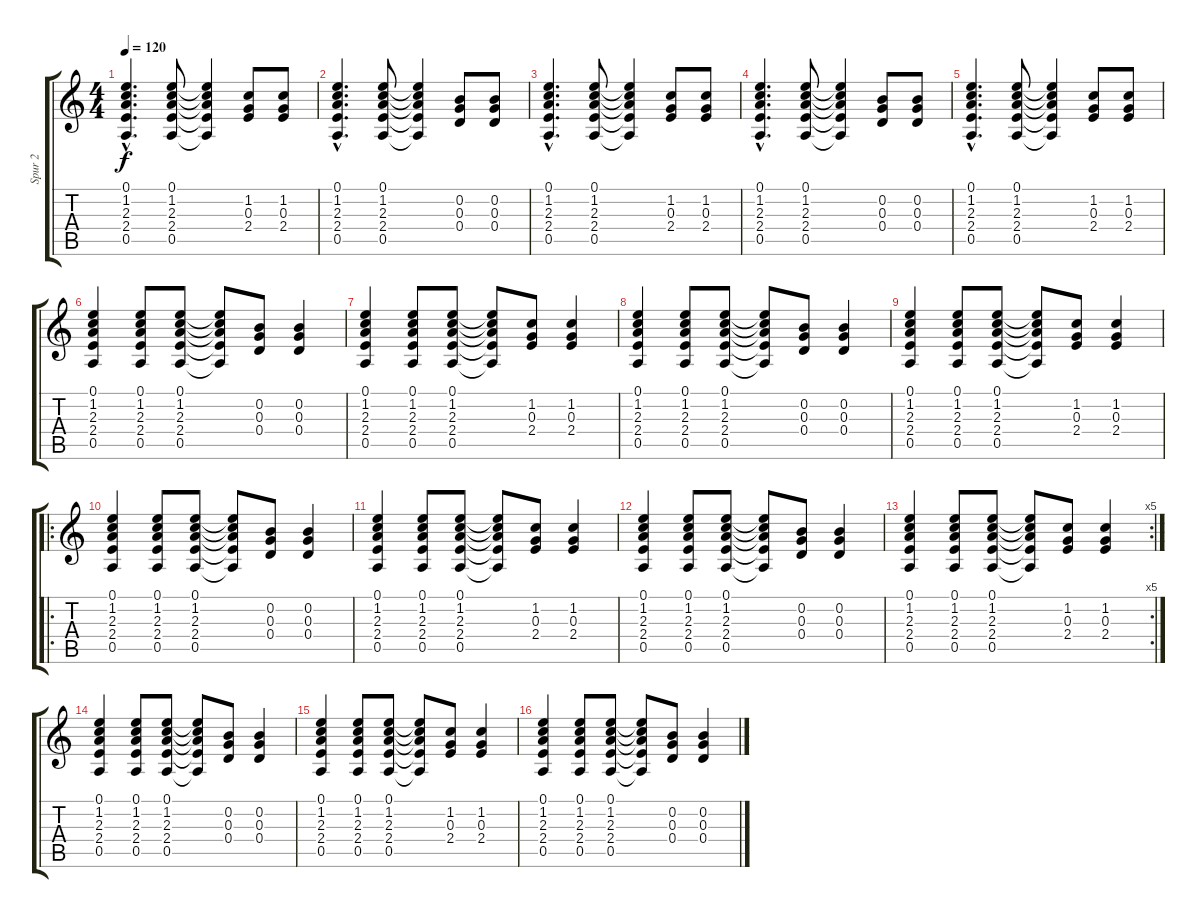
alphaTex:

\track ("Spur 2" "Spur 2") {instrument acousticguitarsteel}
\staff {score tabs}
\tuning (E4 B3 G3 D3 A2 E2) {hide}
\ts (4 4)
\tempo 120
\clef g2
\ks c
(0.1{hac} 1.2{hac} 2.3{hac} 2.4{hac} 0.5{hac}).4{d dy f} (0.1 1.2 2.3 2.4 0.5).8 (0.1{t} 1.2{t} 2.3{t} 2.4{t} 0.5{t}).4 (1.2 0.3 2.4).8 (1.2 0.3 2.4).8 |
(0.1{hac} 1.2{hac} 2.3{hac} 2.4{hac} 0.5{hac}).4{d} (0.1 1.2 2.3 2.4 0.5).8 (0.1{t} 1.2{t} 2.3{t} 2.4{t} 0.5{t}).4 (0.2 0.3 0.4).8 (0.2 0.3 0.4).8 |
(0.1{hac} 1.2{hac} 2.3{hac} 2.4{hac} 0.5{hac}).4{d} (0.1 1.2 2.3 2.4 0.5).8 (0.1{t} 1.2{t} 2.3{t} 2.4{t} 0.5{t}).4 (1.2 0.3 2.4).8 (1.2 0.3 2.4).8 |
(0.1{hac} 1.2{hac} 2.3{hac} 2.4{hac} 0.5{hac}).4{d} (0.1 1.2 2.3 2.4 0.5).8 (0.1{t} 1.2{t} 2.3{t} 2.4{t} 0.5{t}).4 (0.2 0.3 0.4).8 (0.2 0.3 0.4).8 |
(0.1{hac} 1.2{hac} 2.3{hac} 2.4{hac} 0.5{hac}).4{d} (0.1 1.2 2.3 2.4 0.5).8 (0.1{t} 1.2{t} 2.3{t} 2.4{t} 0.5{t}).4 (1.2 0.3 2.4).8 (1.2 0.3 2.4).8 |
(0.1 1.2 2.3 2.4 0.5).4 (0.1 1.2 2.3 2.4 0.5).8 (0.1 1.2 2.3 2.4 0.5).8 (0.1{t} 1.2{t} 2.3{t} 2.4{t} 0.5{t}).8 (0.2 0.3 0.4).8 (0.2 0.3 0.4).4 |
(0.1 1.2 2.3 2.4 0.5).4 (0.1 1.2 2.3 2.4 0.5).8 (0.1 1.2 2.3 2.4 0.5).8 (0.1{t} 1.2{t} 2.3{t} 2.4{t} 0.5{t}).8 (1.2 0.3 2.4).8 (1.2 0.3 2.4).4 |
(0.1 1.2 2.3 2.4 0.5).4 (0.1 1.2 2.3 2.4 0.5).8 (0.1 1.2 2.3 2.4 0.5).8 (0.1{t} 1.2{t} 2.3{t} 2.4{t} 0.5{t}).8 (0.2 0.3 0.4).8 (0.2 0.3 0.4).4 |
(0.1 1.2 2.3 2.4 0.5).4 (0.1 1.2 2.3 2.4 0.5).8 (0.1 1.2 2.3 2.4 0.5).8 (0.1{t} 1.2{t} 2.3{t} 2.4{t} 0.5{t}).8 (1.2 0.3 2.4).8 (1.2 0.3 2.4).4 |
\ro
(0.1 1.2 2.3 2.4 0.5).4 (0.1 1.2 2.3 2.4 0.5).8 (0.1 1.2 2.3 2.4 0.5).8 (0.1{t} 1.2{t} 2.3{t} 2.4{t} 0.5{t}).8 (0.2 0.3 0.4).8 (0.2 0.3 0.4).4 |
(0.1 1.2 2.3 2.4 0.5).4 (0.1 1.2 2.3 2.4 0.5).8 (0.1 1.2 2.3 2.4 0.5).8 (0.1{t} 1.2{t} 2.3{t} 2.4{t} 0.5{t}).8 (1.2 0.3 2.4).8 (1.2 0.3 2.4).4 |
(0.1 1.2 2.3 2.4 0.5).4 (0.1 1.2 2.3 2.4 0.5).8 (0.1 1.2 2.3 2.4 0.5).8 (0.1{t} 1.2{t} 2.3{t} 2.4{t} 0.5{t}).8 (0.2 0.3 0.4).8 (0.2 0.3 0.4).4 |
\rc 5
(0.1 1.2 2.3 2.4 0.5).4 (0.1 1.2 2.3 2.4 0.5).8 (0.1 1.2 2.3 2.4 0.5).8 (0.1{t} 1.2{t} 2.3{t} 2.4{t} 0.5{t}).8 (1.2 0.3 2.4).8 (1.2 0.3 2.4).4 |
(0.1 1.2 2.3 2.4 0.5).4{volume 3} (0.1 1.2 2.3 2.4 0.5).8 (0.1 1.2 2.3 2.4 0.5).8 (0.1{t} 1.2{t} 2.3{t} 2.4{t} 0.5{t}).8 (0.2 0.3 0.4).8 (0.2 0.3 0.4).4 |
(0.1 1.2 2.3 2.4 0.5).4 (0.1 1.2 2.3 2.4 0.5).8 (0.1 1.2 2.3 2.4 0.5).8 (0.1{t} 1.2{t} 2.3{t} 2.4{t} 0.5{t}).8 (1.2 0.3 2.4).8 (1.2 0.3 2.4).4 |
(0.1 1.2 2.3 2.4 0.5).4 (0.1 1.2 2.3 2.4 0.5).8 (0.1 1.2 2.3 2.4 0.5).8 (0.1{t} 1.2{t} 2.3{t} 2.4{t} 0.5{t}).8 (0.2 0.3 0.4).8 (0.2 0.3 0.4).4
